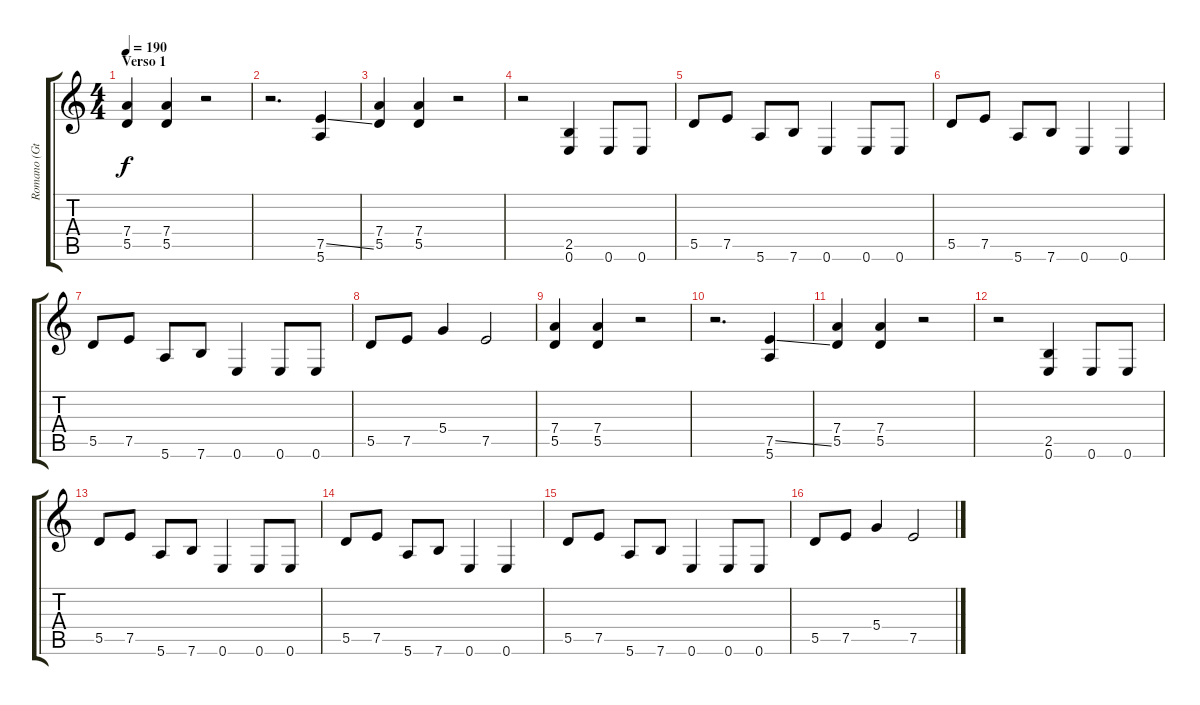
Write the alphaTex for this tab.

\track ("Romano (Gtr 2)" "Romano (Gt") {instrument distortionguitar}
\staff {score tabs}
\tuning (E4 B3 G3 D3 A2 E2) {hide}
\ts (4 4)
\section ("" "Verso 1")
\tempo 190
\clef g2
\ks c
(7.4 5.5).4{dy f} (7.4 5.5).4 r.2 |
r.2{d} (7.5{ss} 5.6).4 |
(7.4 5.5).4 (7.4 5.5).4 r.2 |
r.2 (2.5 0.6).4 0.6.8 0.6.8 |
5.5.8 7.5.8 5.6.8 7.6.8 0.6.4 0.6.8 0.6.8 |
5.5.8 7.5.8 5.6.8 7.6.8 0.6.4 0.6.4 |
5.5.8 7.5.8 5.6.8 7.6.8 0.6.4 0.6.8 0.6.8 |
5.5.8 7.5.8 5.4.4 7.5.2 |
(7.4 5.5).4 (7.4 5.5).4 r.2 |
r.2{d} (7.5{ss} 5.6).4 |
(7.4 5.5).4 (7.4 5.5).4 r.2 |
r.2 (2.5 0.6).4 0.6.8 0.6.8 |
5.5.8 7.5.8 5.6.8 7.6.8 0.6.4 0.6.8 0.6.8 |
5.5.8 7.5.8 5.6.8 7.6.8 0.6.4 0.6.4 |
5.5.8 7.5.8 5.6.8 7.6.8 0.6.4 0.6.8 0.6.8 |
5.5.8 7.5.8 5.4.4 7.5.2
